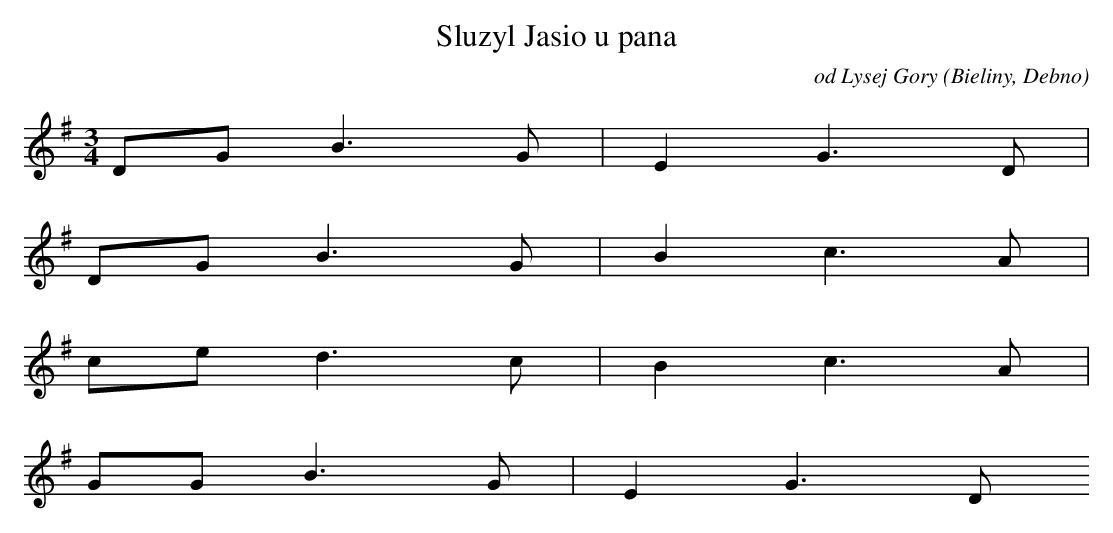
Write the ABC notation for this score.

X:1
T: Sluzyl Jasio u pana
O: od Lysej Gory (Bieliny, Debno)
M: 3/4
L: 1/8
K: G
DGB3G | E2G3D |
DGB3G | B2c3A |
ced3c | B2c3A |
GGB3G | E2G3D
